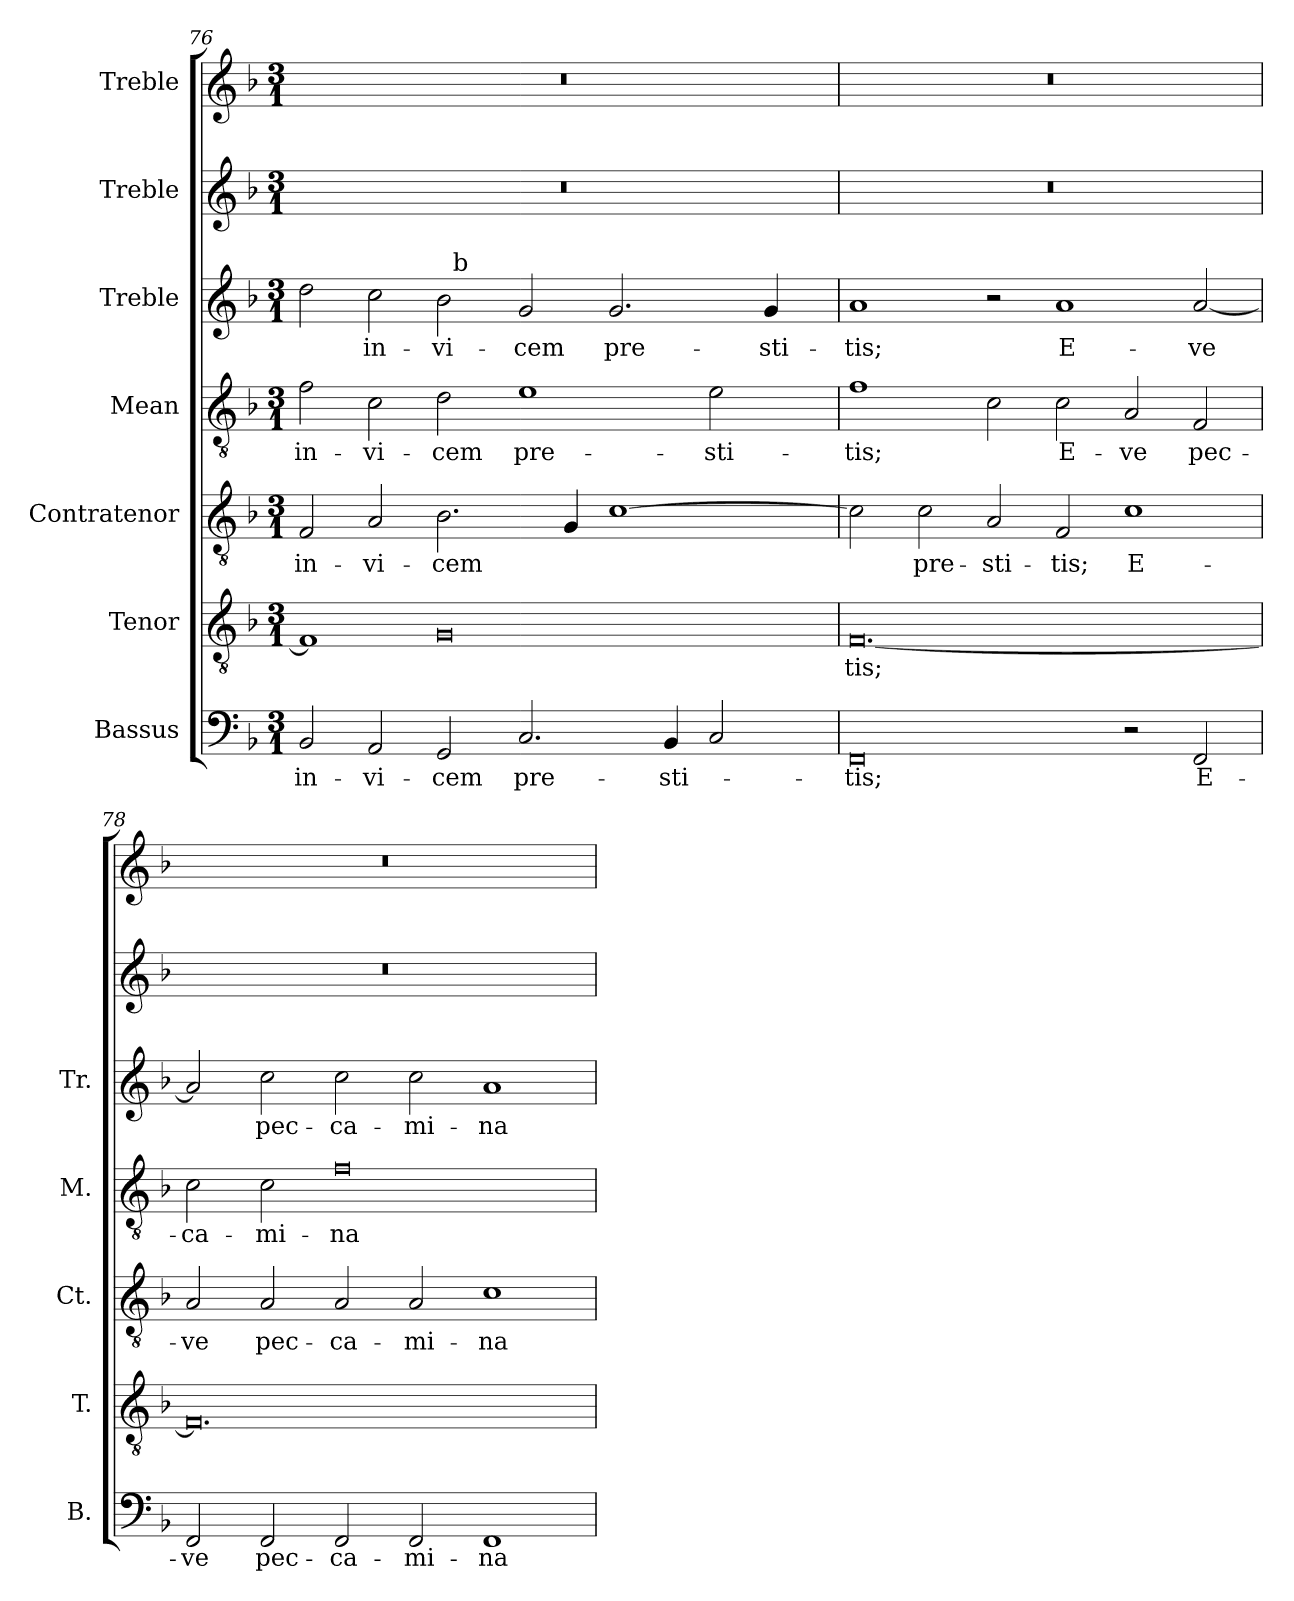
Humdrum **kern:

**kern	**text	**kern	**text	**kern	**text	**kern	**text	**kern	**text	**kern	**kern
*part7	*part7	*part6	*part6	*part5	*part5	*part4	*part4	*part3	*part3	*part2	*part1
*staff7	*staff7	*staff6	*staff6	*staff5	*staff5	*staff4	*staff4	*staff3	*staff3	*staff2	*staff1
*I"Bassus	*	*I"Tenor	*	*I"Contratenor	*	*I"Mean	*	*I"Treble	*	*I"Treble	*I"Treble
*I'B.	*	*I'T.	*	*I'Ct.	*	*I'M.	*	*I'Tr.	*	*	*
!!LO:LB:g=z
*clefF4	*	*clefGv2	*	*clefGv2	*	*clefGv2	*	*clefG2	*	*clefG2	*clefG2
*	*	*ITrd7c12	*	*ITrd7c12	*	*ITrd7c12	*	*	*	*	*
*k[b-]	*	*k[b-]	*	*k[b-]	*	*k[b-]	*	*k[b-]	*	*k[b-]	*k[b-]
*F:	*	*F:	*	*F:	*	*F:	*	*F:	*	*F:	*F:
*M3/1	*	*M3/1	*	*M3/1	*	*M3/1	*	*M3/1	*	*M3/1	*M3/1
=76	=76	=76	=76	=76	=76	=76	=76	=76	=76	=76	=76
!	!LO:LY:b:color=#000000	!	!	!	!	!	!	!	!	!	!
!	!	!	!	!	!LO:LY:b:color=#000000	!	!	!	!	!	!
!	!	!	!	!	!	!	!LO:LY:b:color=#000000	!	!	!LO:N:vis=1	!LO:N:vis=1
*	*	*	*	*	*	*	*	*^	*	*	*
2BB-i/	in-	1FFi]	.	2FFi/	in-	2Fi\	in-	2ddi\	1ryy	.	0.r	0.r
!	!LO:LY:b:color=#000000	!	!	!	!	!	!	!	!	!	!	!
!	!	!	!	!	!LO:LY:b:color=#000000	!	!	!	!	!	!	!
!	!	!	!	!	!	!	!LO:LY:b:color=#000000	!	!	!	!	!
!	!	!	!	!	!	!	!	!	!	!LO:LY:b:color=#000000	!	!
2AAi/	-vi-	.	.	2AAi/	-vi-	2Ci\	-vi-	2cci\	.	in-	.	.
!	!LO:LY:b:color=#000000	!	!	!	!	!	!	!	!	!	!	!
!	!	!	!	!	!LO:LY:b:color=#000000	!	!	!	!	!	!	!
!	!	!	!	!	!	!	!LO:LY:b:color=#000000	!	!	!	!	!
!	!	!	!	!	!	!	!	!	!	!LO:LY:b:color=#000000	!	!
2GGi/	-cem	0GGi	.	2.BB-i\	-cem	2Di\	-cem	2b-i\	32ryy	-vi-	.	.
.	.	.	.	.	.	.	.	.	256ryy	.	.	.
!	!	!	!	!	!	!	!	!	!LO:TX:a:t=b	!	!	!
.	.	.	.	.	.	.	.	.	1ryy	.	.	.
!	!LO:LY:b:color=#000000	!	!	!	!	!	!	!	!	!	!	!
!	!	!	!	!	!	!	!LO:LY:b:color=#000000	!	!	!	!	!
!	!	!	!	!	!	!	!	!	!	!LO:LY:b:color=#000000	!	!
2.Ci/	pre-	.	.	.	.	1Ei	pre-	2gi/	.	-cem	.	.
.	.	.	.	4GGi/	.	.	.	.	.	.	.	.
!	!	!	!	!	!	!	!	!	!	!LO:LY:b:color=#000000	!	!
.	.	.	.	[>1Ci	.	.	.	2.gi/	.	pre-	.	.
.	.	.	.	.	.	.	.	.	2ryy	.	.	.
!	!LO:LY:b:color=#000000	!	!	!	!	!	!	!	!	!	!	!
4BB-i/	-sti-	.	.	.	.	.	.	.	.	.	.	.
!	!	!	!	!	!	!	!LO:LY:b:color=#000000	!	!	!	!	!
2Ci/	.	.	.	.	.	2Ei\	-sti-	.	.	.	.	.
.	.	.	.	.	.	.	.	.	4ryy	.	.	.
!	!	!	!	!	!	!	!	!	!	!LO:LY:b:color=#000000	!	!
.	.	.	.	.	.	.	.	4gi/	.	-sti-	.	.
.	.	.	.	.	.	.	.	.	8ryy	.	.	.
.	.	.	.	.	.	.	.	.	16ryy	.	.	.
.	.	.	.	.	.	.	.	.	64..ryy	.	.	.
*	*	*	*	*	*	*	*	*v	*v	*	*	*
=77	=77	=77	=77	=77	=77	=77	=77	=77	=77	=77	=77
*	*	*	*	*	*	*	*	*^	*	*	*
!	!LO:LY:b:color=#000000	!	!	!	!	!	!	!	!	!	!	!
*	*	*	*	*	*	*	*	*v	*v	*	*	*
*	*	*	*	*	*	*	*	*^	*	*	*
!	!	!	!LO:LY:b:color=#000000	!	!	!	!	!	!	!	!	!
*	*	*	*	*	*	*	*	*v	*v	*	*	*
*	*	*	*	*	*	*	*	*^	*	*	*
!	!	!	!	!	!	!	!LO:LY:b:color=#000000	!	!	!	!	!
*	*	*	*	*	*	*	*	*v	*v	*	*	*
*	*	*	*	*	*	*	*	*^	*	*	*
!	!	!	!	!	!	!	!	!	!	!LO:LY:b:color=#000000	!LO:N:vis=1	!LO:N:vis=1
*	*	*	*	*	*	*	*	*v	*v	*	*	*
0FFi	-tis;	[<0.FFi	-tis;	2Ci\]	.	1Fi	-tis;	1ai	-tis;	0.r	0.r
!	!	!	!	!	!LO:LY:b:color=#000000	!	!	!	!	!	!
.	.	.	.	2Ci\	pre-	.	.	.	.	.	.
!	!	!	!	!	!LO:LY:b:color=#000000	!	!	!	!	!	!
.	.	.	.	2AAi/	-sti-	2Ci\	.	2r	.	.	.
!	!	!	!	!	!LO:LY:b:color=#000000	!	!	!	!	!	!
!	!	!	!	!	!	!	!LO:LY:b:color=#000000	!	!	!	!
!	!	!	!	!	!	!	!	!	!LO:LY:b:color=#000000	!	!
.	.	.	.	2FFi/	-tis;	2Ci\	E-	1ai	E-	.	.
!	!	!	!	!	!LO:LY:b:color=#000000	!	!	!	!	!	!
!	!	!	!	!	!	!	!LO:LY:b:color=#000000	!	!	!	!
2r	.	.	.	1Ci	E-	2AAi/	-ve	.	.	.	.
!	!LO:LY:b:color=#000000	!	!	!	!	!	!	!	!	!	!
!	!	!	!	!	!	!	!LO:LY:b:color=#000000	!	!	!	!
!	!	!	!	!	!	!	!	!	!LO:LY:b:color=#000000	!	!
2FFi/	E-	.	.	.	.	2FFi/	pec-	[<2ai/	-ve	.	.
=78	=78	=78	=78	=78	=78	=78	=78	=78	=78	=78	=78
!	!LO:LY:b:color=#000000	!	!	!	!	!	!	!	!	!	!
!	!	!	!	!	!LO:LY:b:color=#000000	!	!	!	!	!	!
!	!	!	!	!	!	!	!LO:LY:b:color=#000000	!	!	!LO:N:vis=1	!LO:N:vis=1
2FFi/	-ve	0.FFi]	.	2AAi/	-ve	2Ci\	-ca-	2ai/]	.	0.r	0.r
!	!LO:LY:b:color=#000000	!	!	!	!	!	!	!	!	!	!
!	!	!	!	!	!LO:LY:b:color=#000000	!	!	!	!	!	!
!	!	!	!	!	!	!	!LO:LY:b:color=#000000	!	!	!	!
!	!	!	!	!	!	!	!	!	!LO:LY:b:color=#000000	!	!
2FFi/	pec-	.	.	2AAi/	pec-	2Ci\	-mi-	2cci\	pec-	.	.
!	!LO:LY:b:color=#000000	!	!	!	!	!	!	!	!	!	!
!	!	!	!	!	!LO:LY:b:color=#000000	!	!	!	!	!	!
!	!	!	!	!	!	!	!LO:LY:b:color=#000000	!	!	!	!
!	!	!	!	!	!	!	!	!	!LO:LY:b:color=#000000	!	!
2FFi/	-ca-	.	.	2AAi/	-ca-	0Fi	-na	2cci\	-ca-	.	.
!	!LO:LY:b:color=#000000	!	!	!	!	!	!	!	!	!	!
!	!	!	!	!	!LO:LY:b:color=#000000	!	!	!	!	!	!
!	!	!	!	!	!	!	!	!	!LO:LY:b:color=#000000	!	!
2FFi/	-mi-	.	.	2AAi/	-mi-	.	.	2cci\	-mi-	.	.
!	!LO:LY:b:color=#000000	!	!	!	!	!	!	!	!	!	!
!	!	!	!	!	!LO:LY:b:color=#000000	!	!	!	!	!	!
!	!	!	!	!	!	!	!	!	!LO:LY:b:color=#000000	!	!
1FFi	-na	.	.	1Ci	-na	.	.	1ai	-na	.	.
=	=	=	=	=	=	=	=	=	=	=	=
*-	*-	*-	*-	*-	*-	*-	*-	*-	*-	*-	*-
